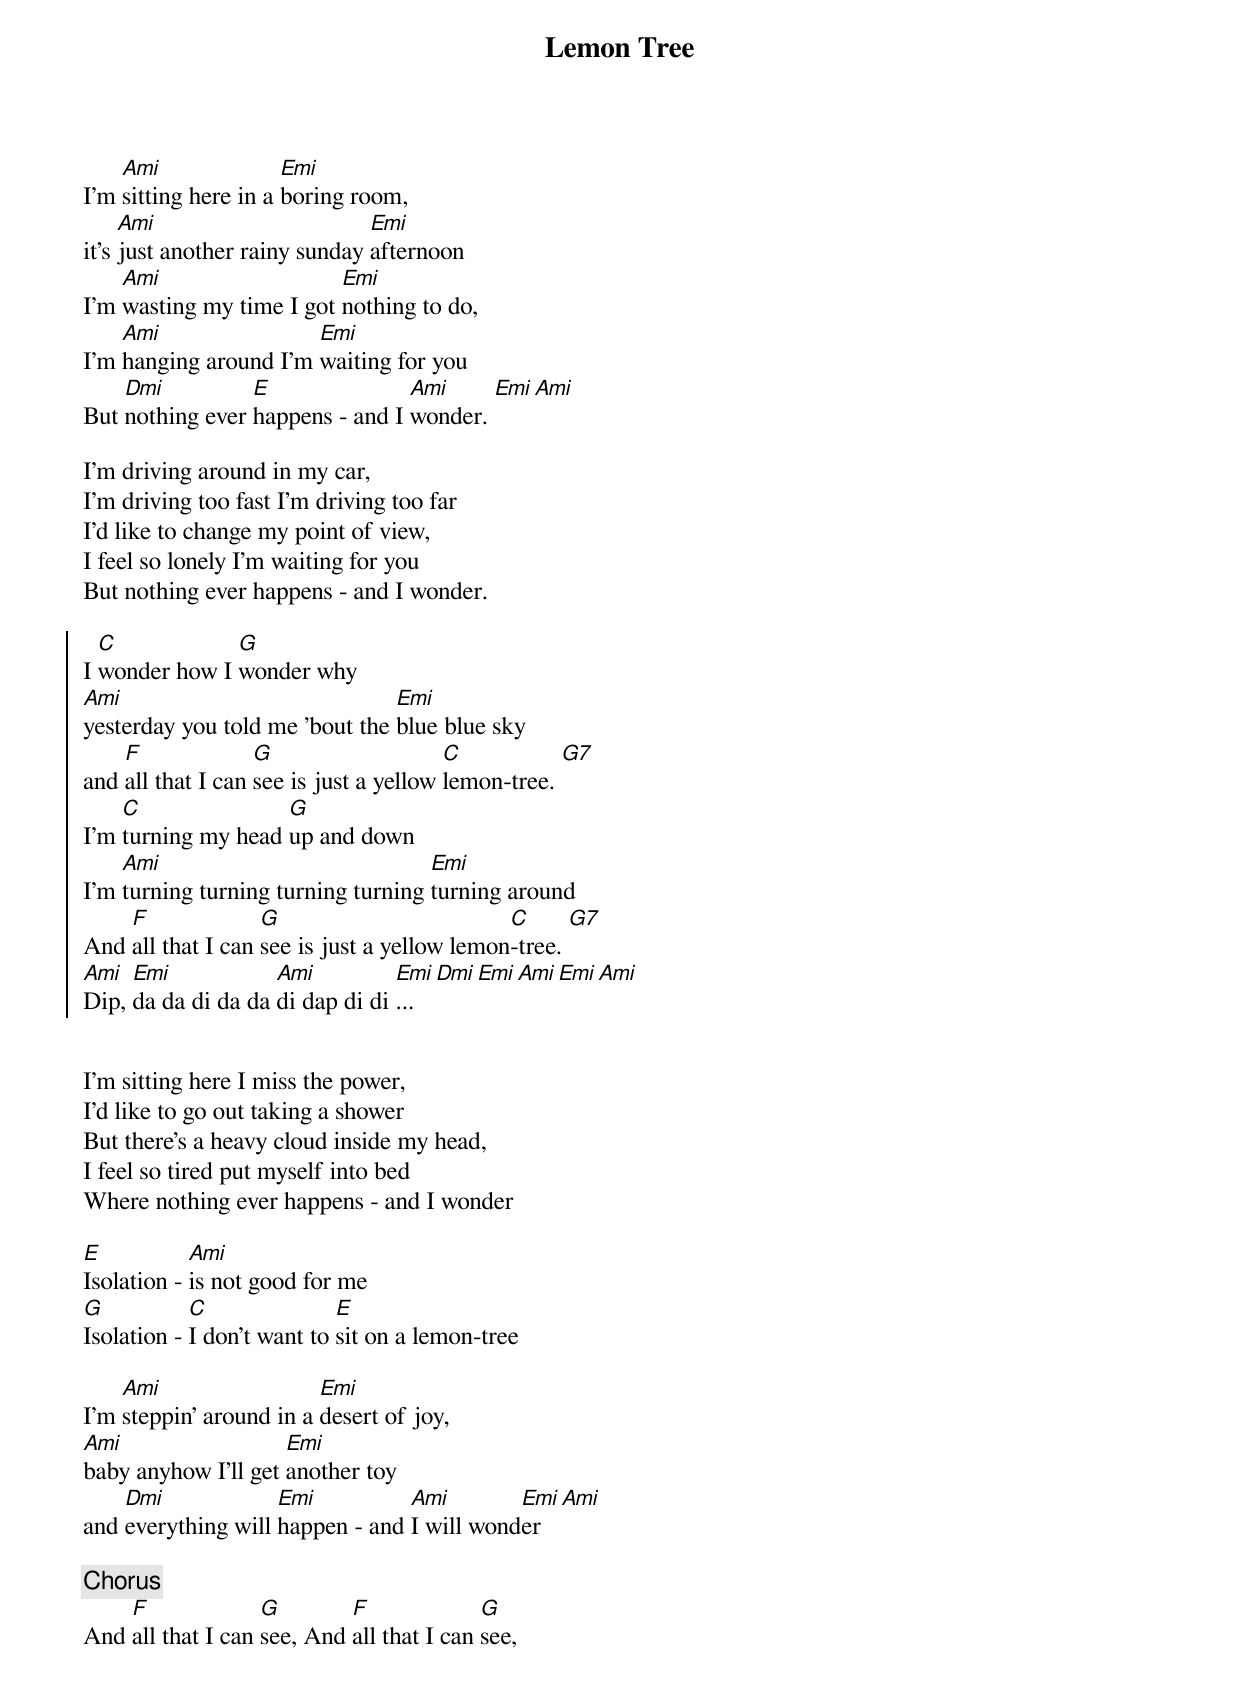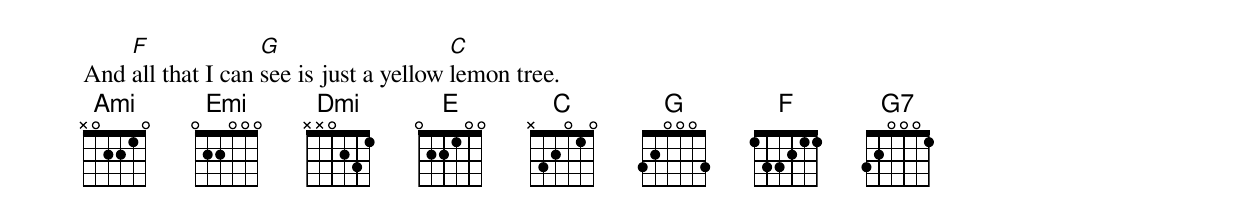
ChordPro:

{title: Lemon Tree}
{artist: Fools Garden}
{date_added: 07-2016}
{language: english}
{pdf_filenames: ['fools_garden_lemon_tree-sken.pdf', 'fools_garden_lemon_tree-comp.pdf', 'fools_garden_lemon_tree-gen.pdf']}
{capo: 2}
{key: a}
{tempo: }
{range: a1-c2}
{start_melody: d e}

{start_of_verse}
I'm [Ami]sitting here in a [Emi]boring room,
it's [Ami]just another rainy sunday [Emi]afternoon
I'm [Ami]wasting my time I got [Emi]nothing to do,
I'm [Ami]hanging around I'm [Emi]waiting for you
But [Dmi]nothing ever [E]happens - and I [Ami]wonder. [Emi][Ami]
{end_of_verse}

{start_of_verse}
I'm driving around in my car,
I'm driving too fast I'm driving too far
I'd like to change my point of view,
I feel so lonely I'm waiting for you
But nothing ever happens - and I wonder.
{end_of_verse}

{start_of_chorus}
I [C]wonder how I [G]wonder why
[Ami]yesterday you told me 'bout the [Emi]blue blue sky
and [F]all that I can [G]see is just a yellow [C]lemon-tree. [G7]
I'm [C]turning my head [G]up and down
I'm [Ami]turning turning turning turning [Emi]turning around
And [F]all that I can [G]see is just a yellow lemon[C]-tree. [G7]
[Ami]Dip, [Emi]da da di da da [Ami]di dap di di [Emi]... [Dmi][Emi][Ami][Emi][Ami]
{end_of_chorus}


{start_of_verse}
I'm sitting here I miss the power,
I'd like to go out taking a shower
But there's a heavy cloud inside my head,
I feel so tired put myself into bed
Where nothing ever happens - and I wonder
{end_of_verse}

{start_of_bridge}
[E]Isolation - [Ami]is not good for me
[G]Isolation - [C]I don't want to [E]sit on a lemon-tree
{end_of_bridge}

{start_of_verse}
I'm [Ami]steppin' around in a [Emi]desert of joy,
[Ami]baby anyhow I'll get [Emi]another toy
and [Dmi]everything will [Emi]happen - and [Ami]I will wond[Emi]er [Ami]
{end_of_verse}

{chorus}
And [F]all that I can [G]see, And [F]all that I can [G]see,
And [F]all that I can [G]see is just a yellow [C]lemon tree.
